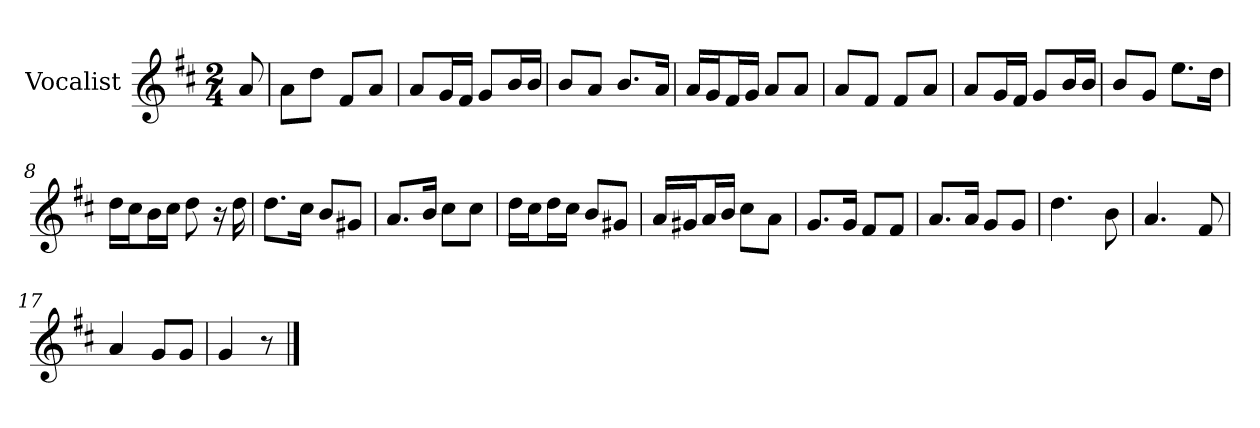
**kern
*part1
*staff1
*I"Vocalist
*k[f#c#]
*D:
*M2/4
=
8a
=1
8aL
8ddJ
8f#L
8aJ
=2
8aL
16gL
16f#JJ
8gL
16bL
16bJJ
=3
8bL
8aJ
8.bL
16aJk
=4
16aLL
16gJ
16f#L
16gJJ
8aL
8aJ
=5
8aL
8f#J
8f#L
8aJ
=6
8aL
16gL
16f#JJ
8gL
16bL
16bJJ
=7
8bL
8gJ
8.eeL
16ddJk
=8
16ddLL
16cc#J
16bL
16cc#JJ
8dd
16r
16dd
=9
8.ddL
16cc#Jk
8bL
8g#XJ
=10
8.aL
16bJk
8cc#L
8cc#J
=11
16ddLL
16cc#J
16ddL
16cc#JJ
8bL
8g#XJ
=12
16aLL
16g#XJ
16aL
16bJJ
8cc#L
8aJ
=13
8.gL
16gJk
8f#L
8f#J
=14
8.aL
16aJk
8gL
8gJ
=15
4.dd
8b
=16
4.a
8f#
=17
4a
8gL
8gJ
=18
4g
8r
==
*-
